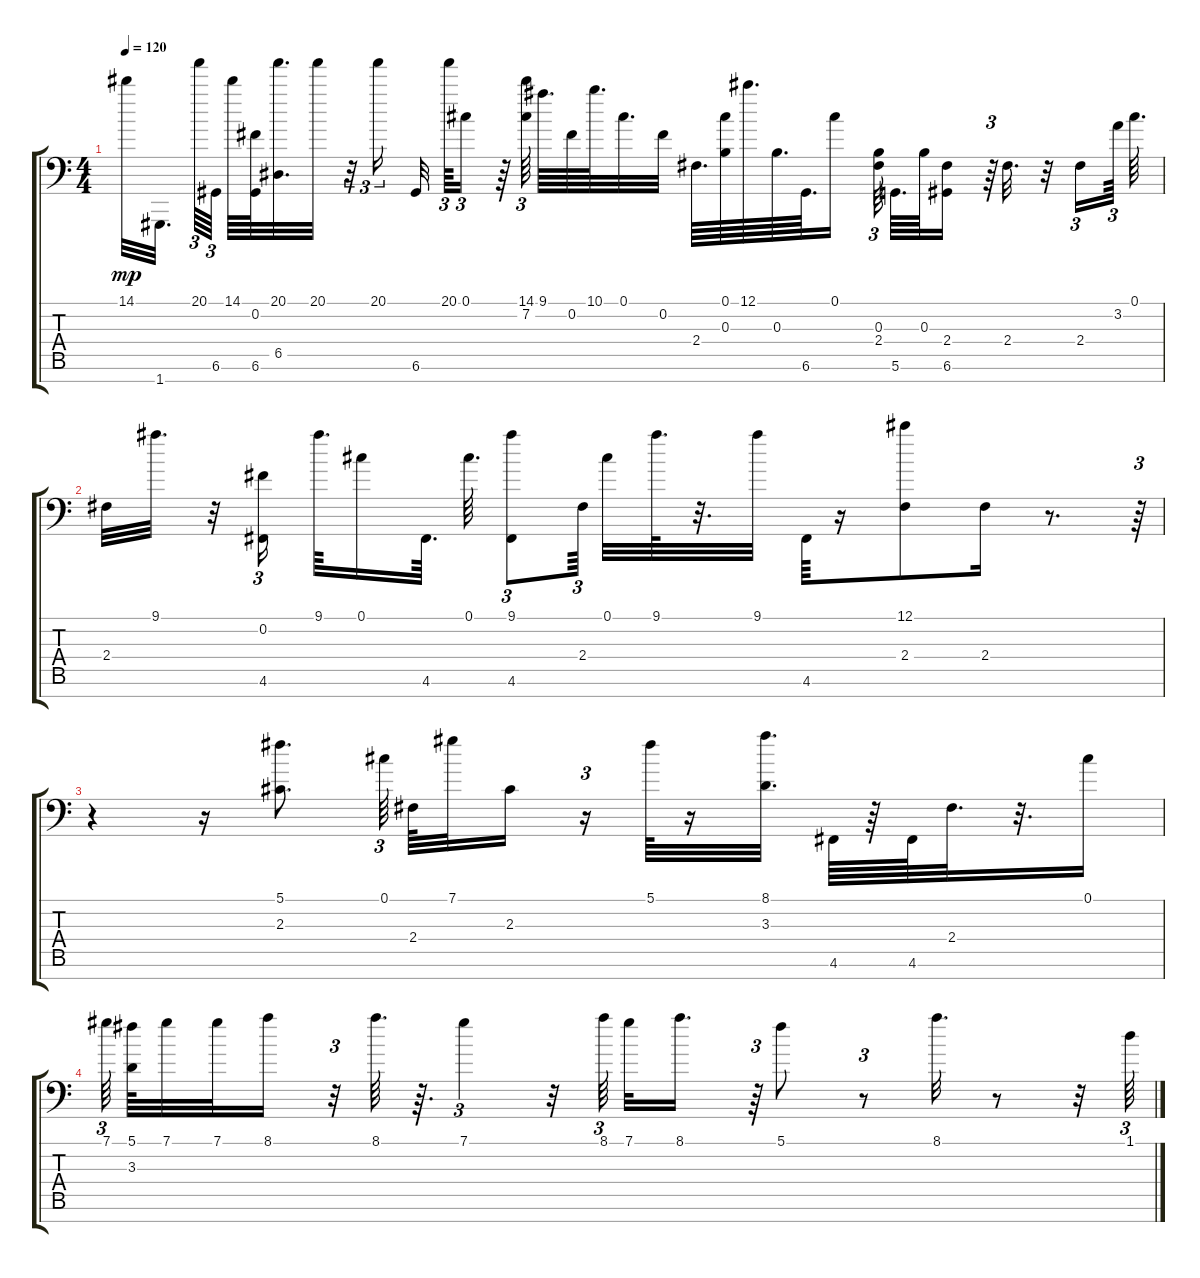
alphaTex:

\track "" {instrument acousticgrandpiano}
\staff {score tabs}
\tuning (Db5 Gb4 B3 E3 A2 D2 G1) {hide}
\ts (4 4)
\tempo 120
\clef f4
\ks c
14.1.32{dy mp} 1.7.32{d} 20.1.64{tu (3 2)} 6.6.64{tu (3 2)} 14.1.64 (0.2 6.6).64 (20.1 6.5).32{d} 20.1.32 r.32{tu (3 2)} 20.1.16{tu (3 2)} 6.6.32 20.1.64{tu (3 2)} 0.1.16{tu (3 2)} r.64 (14.1 7.2).64{tu (3 2)} 9.1.64{d} 0.2.64 10.1.64{d} 0.1.32{d} 0.2.32 2.4.64{d} (0.1 0.3).64 12.1.64{d} 0.3.64{d} 6.6.64{d} 0.1.16 (0.3 2.4).64{tu (3 2)} 5.6.64{d} 0.3.64 (2.4 6.6).16 r.64{tu (3 2)} 2.4.32{d} r.32 2.4.16{tu (3 2)} 3.2.64{tu (3 2)} 0.1.64{d} |
2.4.32 9.1.32{d} r.32 (0.2 4.6).16{tu (3 2)} 9.1.64{d} 0.1.16 4.6.64{d} 0.1.64{d} (9.1 4.6).8{tu (3 2)} 2.4.64{tu (3 2)} 0.1.32 9.1.64{d} r.32{d} 9.1.32 4.6.64 r.16 (12.1 2.4).8 2.4.16 r.8{d} r.64{tu (3 2)} |
r.4 r.16 (5.1 2.3).8{d} 0.1.64{tu (3 2)} 2.4.64 7.1.32 2.3.16 r.16{tu (3 2)} 5.1.64 r.16 (8.1 3.3).32{d} 4.6.64 r.64 4.6.64 2.4.32{d} r.32{d} 0.1.16 |
7.1.64{tu (3 2)} (5.1 3.3).64 7.1.32 7.1.32 8.1.16 r.32{tu (3 2)} 8.1.64{d} r.64{d} 7.1.4{tu (3 2)} r.32 8.1.64{tu (3 2)} 7.1.32 8.1.16{d} r.64{tu (3 2)} 5.1.8 r.8{tu (3 2)} 8.1.32{d} r.8 r.32 1.1.64{tu (3 2)}
